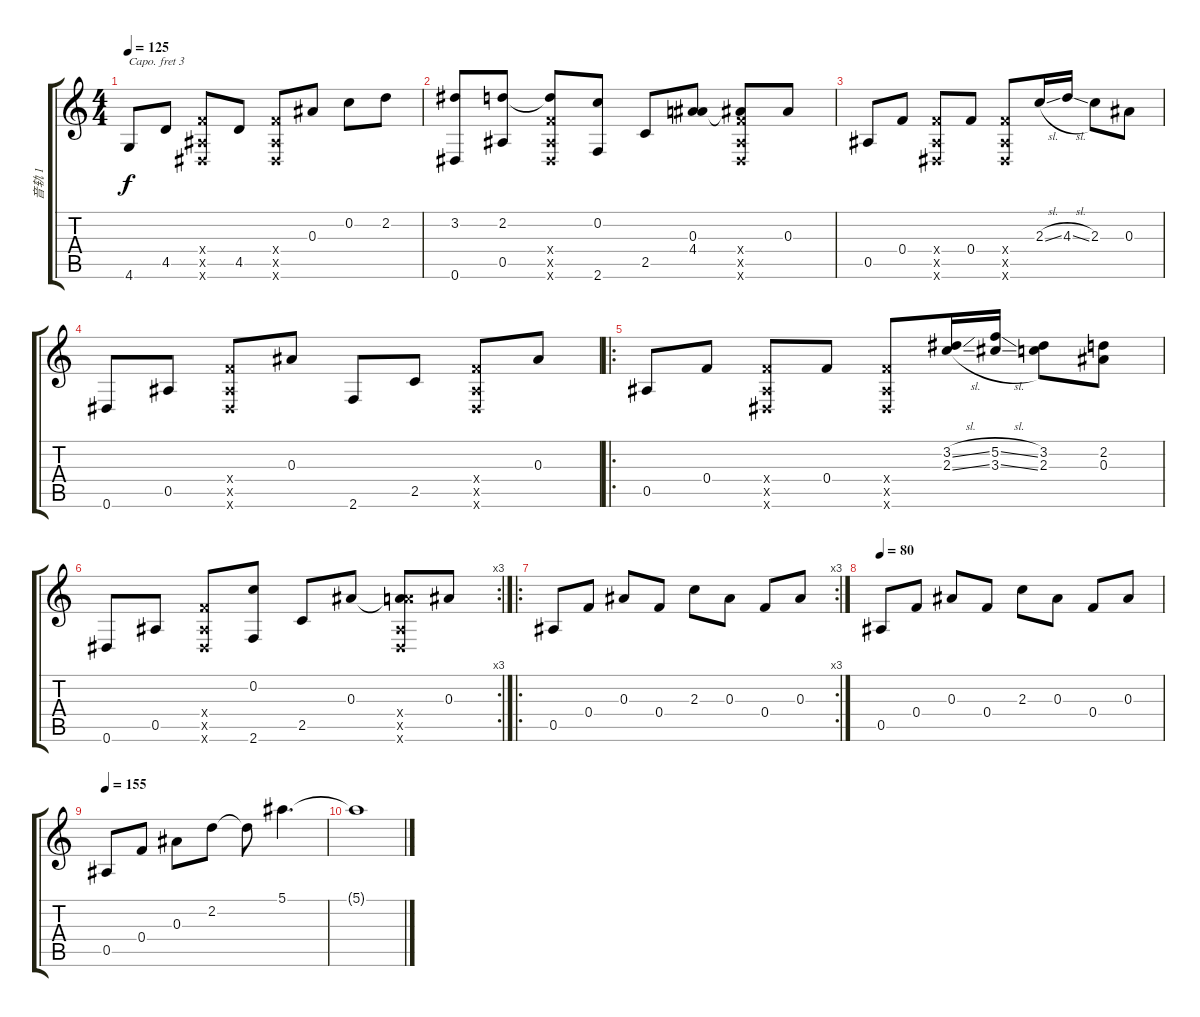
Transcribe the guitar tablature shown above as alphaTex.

\track ("音轨 1" "音轨 1") {instrument acousticguitarsteel}
\staff {score tabs}
\capo 3
\tuning (D4 A3 G3 D3 G2 C2) {hide}
\ts (4 4)
\tempo 125
\clef g2
\ks c
4.6.8{dy f} 4.5.8 (0.4{x} 0.5{x} 0.6{x}).8 4.5.8 (0.4{x} 0.5{x} 0.6{x}).8 0.3.8 0.2.8 2.2.8 |
(3.2 0.6).8 (2.2 0.5).8 (2.2{t} 0.4{x} 0.5{x} 0.6{x}).8 (0.2 2.6).8 2.5.8 (0.3 4.4).8 (0.3{t} 0.4{x} 0.5{x} 0.6{x}).8 0.3.8 |
0.5.8 0.4.8 (0.4{x} 0.5{x} 0.6{x}).8 0.4.8 (0.4{x} 0.5{x} 0.6{x}).8 2.3{sl}.16 4.3{sl}.16 2.3.8 0.3.8 |
0.6.8 0.5.8 (0.4{x} 0.5{x} 0.6{x}).8 0.3.8 2.6.8 2.5.8 (0.4{x} 0.5{x} 0.6{x}).8 0.3.8 |
\ro
0.5.8 0.4.8 (0.4{x} 0.5{x} 0.6{x}).8 0.4.8 (0.4{x} 0.5{x} 0.6{x}).8 (3.2{sl} 2.3{sl}).16 (5.2{sl} 3.3{sl}).16 (3.2 2.3).8 (2.2 0.3).8 |
\rc 3
0.6.8 0.5.8 (0.4{x} 0.5{x} 0.6{x}).8 (0.2 2.6).8 2.5.8 0.3.8 (0.3{t} 4.4{x} 0.5{x} 0.6{x}).8 0.3.8 |
\ro
\rc 3
0.5.8 0.4.8 0.3.8 0.4.8 2.3.8 0.3.8 0.4.8 0.3.8 |
\tempo 80
0.5.8 0.4.8 0.3.8 0.4.8 2.3.8 0.3.8 0.4.8 0.3.8 |
\tempo 155
0.5.8 0.4.8 0.3.8 2.2.8 2.2{t}.8 5.1.4{d} |
5.1{t}.1
